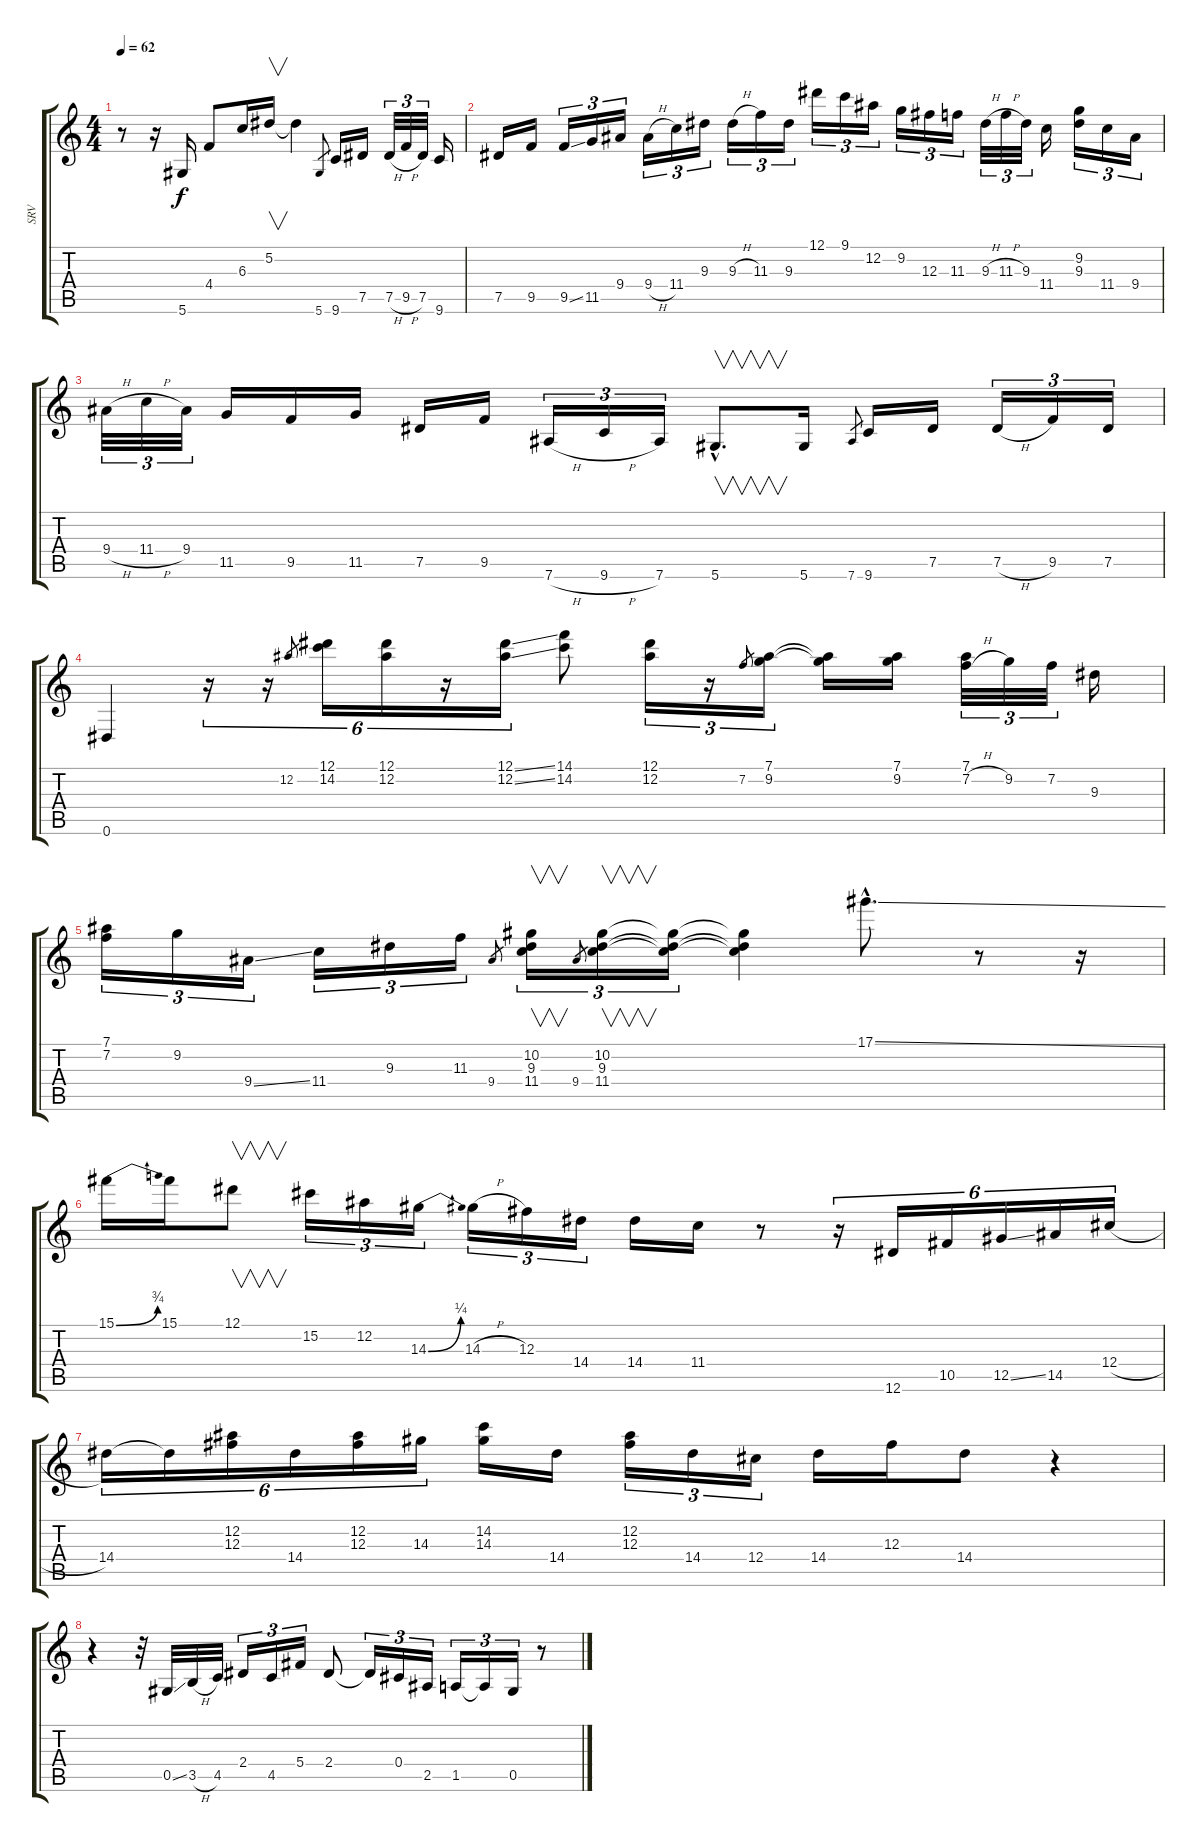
\track ("SRV" "SRV") {instrument electricbassfinger}
\staff {score tabs}
\tuning (Eb4 Bb3 Gb3 Db3 Ab2 Eb2) {hide}
\ts (4 4)
\tempo 62
\clef g2
\ks c
r.8{dy f} r.16 5.6.16 4.4.8 6.3.16 5.2.16{v} 5.2{t}.4 5.6.8{gr} 9.6.16 7.5.16 7.5{h}.32{tu (3 2)} 9.5{h}.32{tu (3 2)} 7.5.32{tu (3 2)} 9.6.16 |
7.5.16 9.5.16 9.5{ss}.16{tu (3 2)} 11.5.16{tu (3 2)} 9.4.16{tu (3 2)} 9.4{h}.16{tu (3 2)} 11.4.16{tu (3 2)} 9.3.16{tu (3 2)} 9.3{h}.16{tu (3 2)} 11.3.16{tu (3 2)} 9.3.16{tu (3 2)} 12.1.16{tu (3 2)} 9.1.16{tu (3 2)} 12.2.16{tu (3 2)} 9.2.16{tu (3 2)} 12.3.16{tu (3 2)} 11.3.16{tu (3 2)} 9.3{h}.32{tu (3 2)} 11.3{h}.32{tu (3 2)} 9.3.32{tu (3 2)} 11.4.16 (9.2 9.3).16{tu (3 2)} 11.4.16{tu (3 2)} 9.4.16{tu (3 2)} |
9.4{h}.32{tu (3 2)} 11.4{h}.32{tu (3 2)} 9.4.32{tu (3 2)} 11.5.16 9.5.16 11.5.16 7.5.16 9.5.16 7.6{h}.16{tu (3 2)} 9.6{h}.16{tu (3 2)} 7.6.16{tu (3 2)} 5.6{hac}.8{v d} 5.6.16 7.6.8{gr} 9.6.16 7.5.16 7.5{h}.16{tu (3 2)} 9.5.16{tu (3 2)} 7.5.16{tu (3 2)} |
0.6.4 r.16{tu (6 4)} r.16{tu (6 4)} 12.2.8{gr} (12.1 14.2).16{tu (6 4)} (12.1 12.2).16{tu (6 4)} r.16{tu (6 4)} (12.1{ss} 12.2{ss}).16{tu (6 4)} (14.1 14.2).8 (12.1 12.2).16{tu (3 2)} r.16{tu (3 2)} 7.2.8{gr} (7.1 9.2).16{tu (3 2)} (7.1{t} 9.2{t}).16 (7.1 9.2).16 (7.1 7.2{h}).32{tu (3 2)} 9.2.32{tu (3 2)} 7.2.32{tu (3 2)} 9.3.16 |
(7.1 7.2).16{tu (3 2)} 9.2.16{tu (3 2)} 9.4{ss}.16{tu (3 2)} 11.4.16{tu (3 2)} 9.3.16{tu (3 2)} 11.3.16{tu (3 2)} 9.4.8{gr} (10.2 9.3 11.4).16{v tu (3 2)} 9.4.8{gr} (10.2 9.3 11.4).16{v tu (3 2)} (10.2{t} 9.3{t} 11.4{t}).16{tu (3 2)} (10.2{t} 9.3{t} 11.4{t}).4 17.1{ss hac}.8{d} r.8 r.16 |
15.1{be (bend 0 0 60 3)}.16 15.1.16 12.1.8{v} 15.2.16{tu (3 2)} 12.2.16{tu (3 2)} 14.3{be (bend 0 0 60 1)}.16{tu (3 2)} 14.3{h}.16{tu (3 2)} 12.3.16{tu (3 2)} 14.4.16{tu (3 2)} 14.4.16 11.4.16 r.8 r.16{tu (6 4)} 12.6.16{tu (6 4)} 10.5.16{tu (6 4)} 12.5{ss}.16{tu (6 4)} 14.5.16{tu (6 4)} 12.4{h}.16{tu (6 4)} |
14.4.16{tu (6 4)} 14.4{t}.16{tu (6 4)} (12.2 12.3).16{tu (6 4)} 14.4.16{tu (6 4)} (12.2 12.3).16{tu (6 4)} 14.3.16{tu (6 4)} (14.2 14.3).16 14.4.16 (12.2 12.3).16{tu (3 2)} 14.4.16{tu (3 2)} 12.4.16{tu (3 2)} 14.4.16 12.3.16 14.4.8 r.4 |
r.4 r.32 0.5{ss}.32 3.5{h}.32 4.5.32 2.4.16{tu (3 2)} 4.5.16{tu (3 2)} 5.4.16{tu (3 2)} 2.4.8 2.4{t}.16{tu (3 2)} 0.4.16{tu (3 2)} 2.5.16{tu (3 2)} 1.5.16{tu (3 2)} 1.5{t}.16{tu (3 2)} 0.5.16{tu (3 2)} r.8
